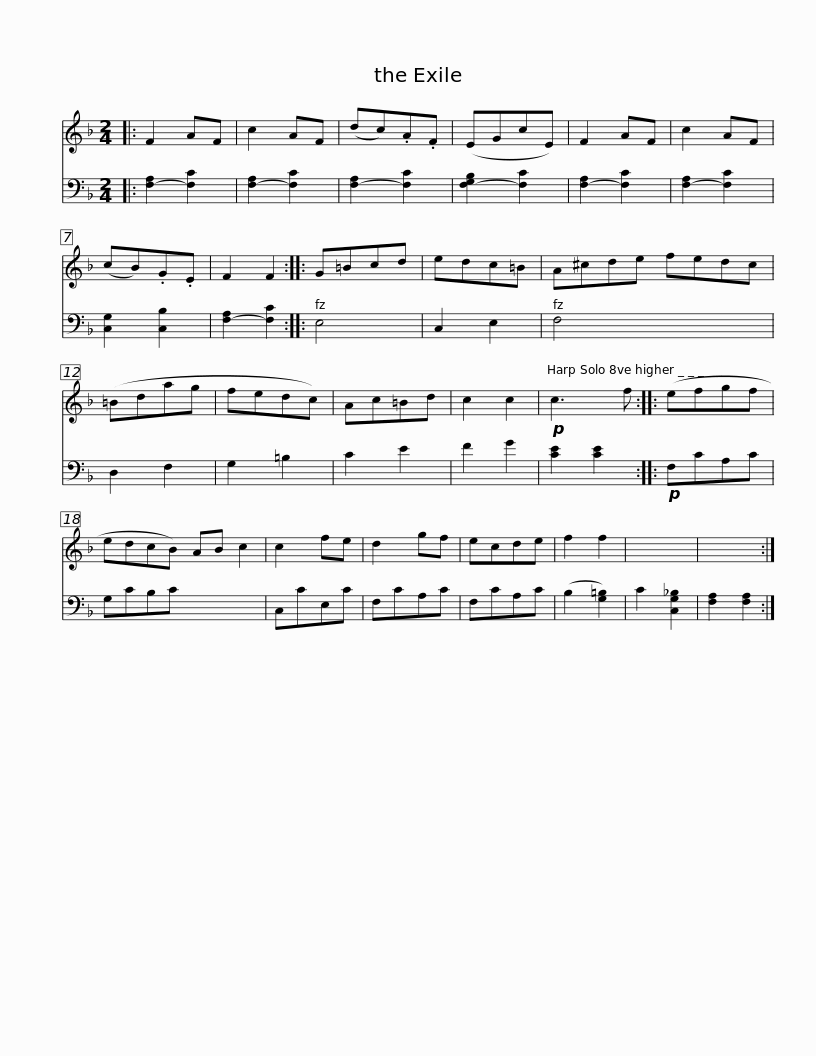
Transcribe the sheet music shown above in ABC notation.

X:1
%%score 1 2
L:1/8
M:2/4
I:linebreak $
K:F
V:1 treble
V:2 bass
V:1
|: F2 AF | c2 AF | (dc).A.F | (EGcE) | F2 AF | %5
 c2 AF | (cB).G.E | F2 F2 :: G=Bcd | edc=B |$ %10
 A^cde fedc | (=Bdag | fedc) | Ac=Bd | c2 c2 | %15
!p! c3 f :: (efgf | edcB) AB c2 | c2 fe |$ d2 gf | %20
 ecde | f2 f2 | x4 | x4 :| %24
V:2
|: [F,-A,]2 [F,C]2 | [F,-A,]2 [F,C]2 | [F,-A,]2 [F,C]2 | [F,-G,B,]2 [F,C]2 | [F,-A,]2 [F,C]2 | %5
 [F,-A,]2 [F,C]2 | [C,G,]2 [C,B,]2 | [F,-A,]2 [F,C]2 :: E,4 | C,2 E,2 |$ %10
 F,4 x4 | D,2 F,2 | G,2 =B,2 | C2 E2 | F2 G2 | %15
 [CE]2 [CE]2 ::!p! F,CA,C | G,CB,C x4 | C,CE,C |$ F,CA,C | %20
 F,CA,C | (B,2 [G,=B,]2) | C2 [C,G,_B,]2 | [F,A,]2 [F,A,]2 :| %24
